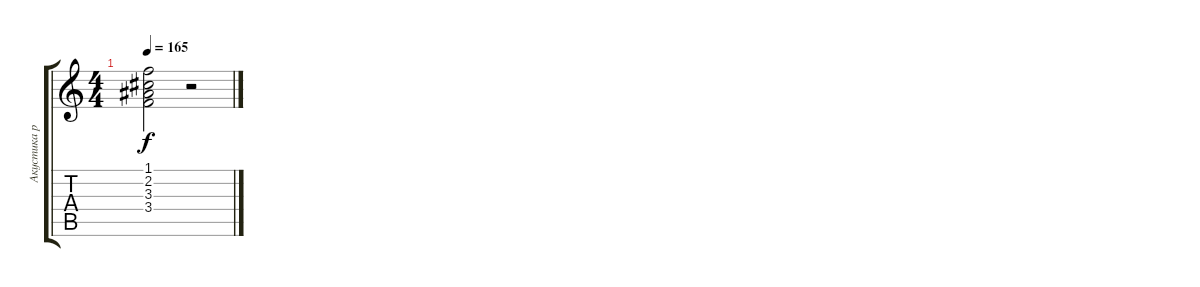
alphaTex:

\track ("Акустика ритм" "Акустика р") {instrument acousticguitarsteel}
\staff {score tabs}
\tuning (E4 B3 G3 D3 A2 E2) {hide}
\ts (4 4)
\tempo 165
\clef g2
\ks c
(1.1 2.2 3.3 3.4).2{dy f} r.2
